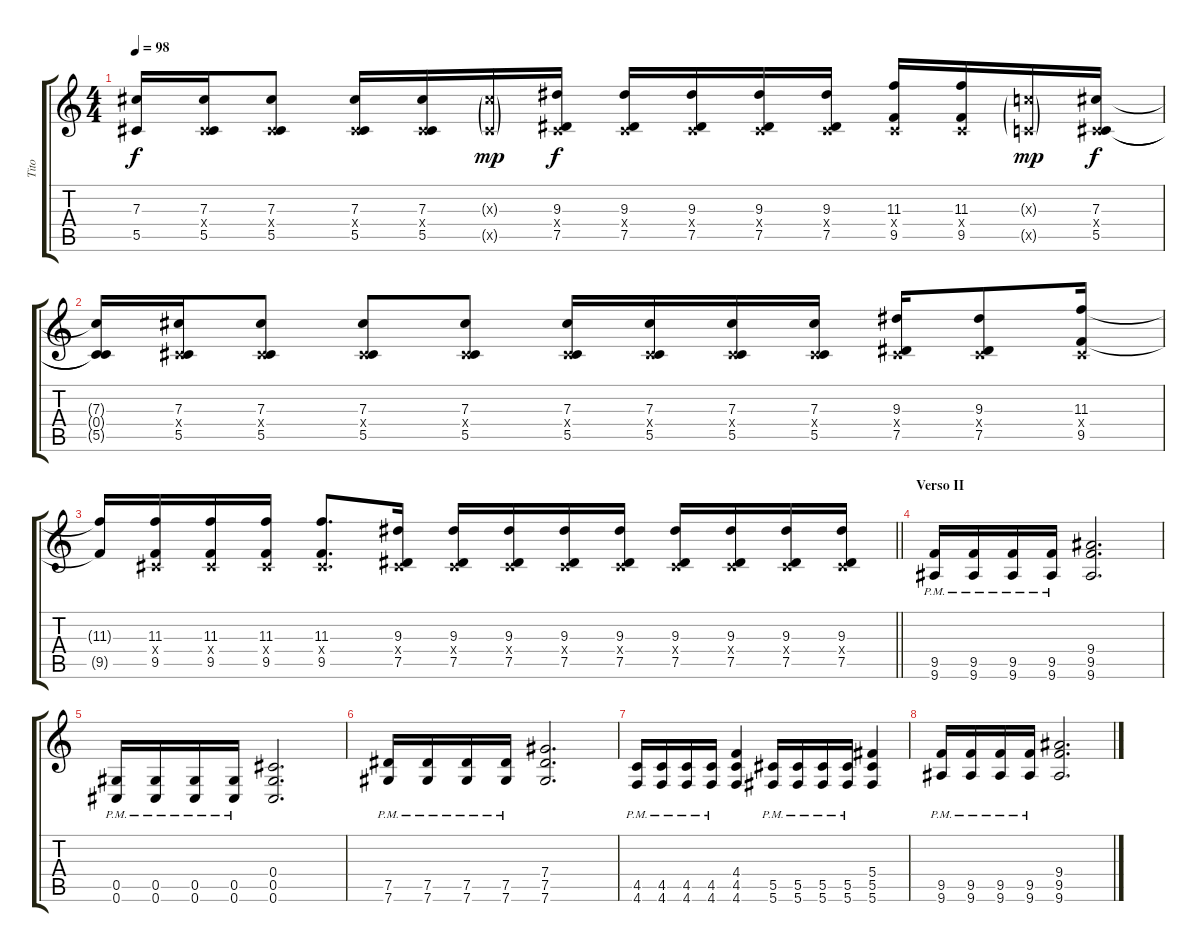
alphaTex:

\track ("Tito" "Tito") {instrument distortionguitar}
\staff {score tabs}
\tuning (Eb4 Bb3 Gb3 Db3 Ab2 Db2) {hide}
\ts (4 4)
\tempo 98
\clef g2
\ks c
(7.3{t} 5.5{t}).16{dy f} (7.3 0.4{x} 5.5).16 (7.3 0.4{x} 5.5).8 (7.3 0.4{x} 5.5).16 (7.3 0.4{x} 5.5).16 (7.3{g x} 5.5{g x}).16{dy mp} (9.3 0.4{x} 7.5).16{dy f} (9.3 0.4{x} 7.5).16 (9.3 0.4{x} 7.5).16 (9.3 0.4{x} 7.5).16 (9.3 0.4{x} 7.5).16 (11.3 0.4{x} 9.5).16 (11.3 0.4{x} 9.5).16 (6.3{g x} 4.5{g x}).16{dy mp} (7.3 0.4{x} 5.5).16{dy f} |
(7.3{t} 0.4{t} 5.5{t}).16 (7.3 0.4{x} 5.5).16 (7.3 0.4{x} 5.5).8 (7.3 0.4{x} 5.5).8 (7.3 0.4{x} 5.5).8 (7.3 0.4{x} 5.5).16 (7.3 0.4{x} 5.5).16 (7.3 0.4{x} 5.5).16 (7.3 0.4{x} 5.5).16 (9.3 0.4{x} 7.5).16 (9.3 0.4{x} 7.5).8 (11.3 0.4{x} 9.5).16 |
\barLineRight lightlight
(11.3{t} 9.5{t}).16 (11.3 0.4{x} 9.5).16 (11.3 0.4{x} 9.5).16 (11.3 0.4{x} 9.5).16 (11.3 0.4{x} 9.5).8{d} (9.3 0.4{x} 7.5).16 (9.3 0.4{x} 7.5).16 (9.3 0.4{x} 7.5).16 (9.3 0.4{x} 7.5).16 (9.3 0.4{x} 7.5).16 (9.3 0.4{x} 7.5).16 (9.3 0.4{x} 7.5).16 (9.3 0.4{x} 7.5).16 (9.3 0.4{x} 7.5).16 |
\section ("" "Verso II")
(9.5{pm} 9.6{pm}).16 (9.5{pm} 9.6{pm}).16 (9.5{pm} 9.6{pm}).16 (9.5{pm} 9.6{pm}).16 (9.4 9.5 9.6).2{d} |
(0.5{pm} 0.6{pm}).16 (0.5{pm} 0.6{pm}).16 (0.5{pm} 0.6{pm}).16 (0.5{pm} 0.6{pm}).16 (0.4 0.5 0.6).2{d} |
(7.5{pm} 7.6{pm}).16 (7.5{pm} 7.6{pm}).16 (7.5{pm} 7.6{pm}).16 (7.5{pm} 7.6{pm}).16 (7.4 7.5 7.6).2{d} |
(4.5{pm} 4.6{pm}).16 (4.5{pm} 4.6{pm}).16 (4.5{pm} 4.6{pm}).16 (4.5{pm} 4.6{pm}).16 (4.4 4.5 4.6).4 (5.5{pm} 5.6{pm}).16 (5.5{pm} 5.6{pm}).16 (5.5{pm} 5.6{pm}).16 (5.5{pm} 5.6{pm}).16 (5.4 5.5 5.6).4 |
(9.5{pm} 9.6{pm}).16 (9.5{pm} 9.6{pm}).16 (9.5{pm} 9.6{pm}).16 (9.5{pm} 9.6{pm}).16 (9.4 9.5 9.6).2{d}
